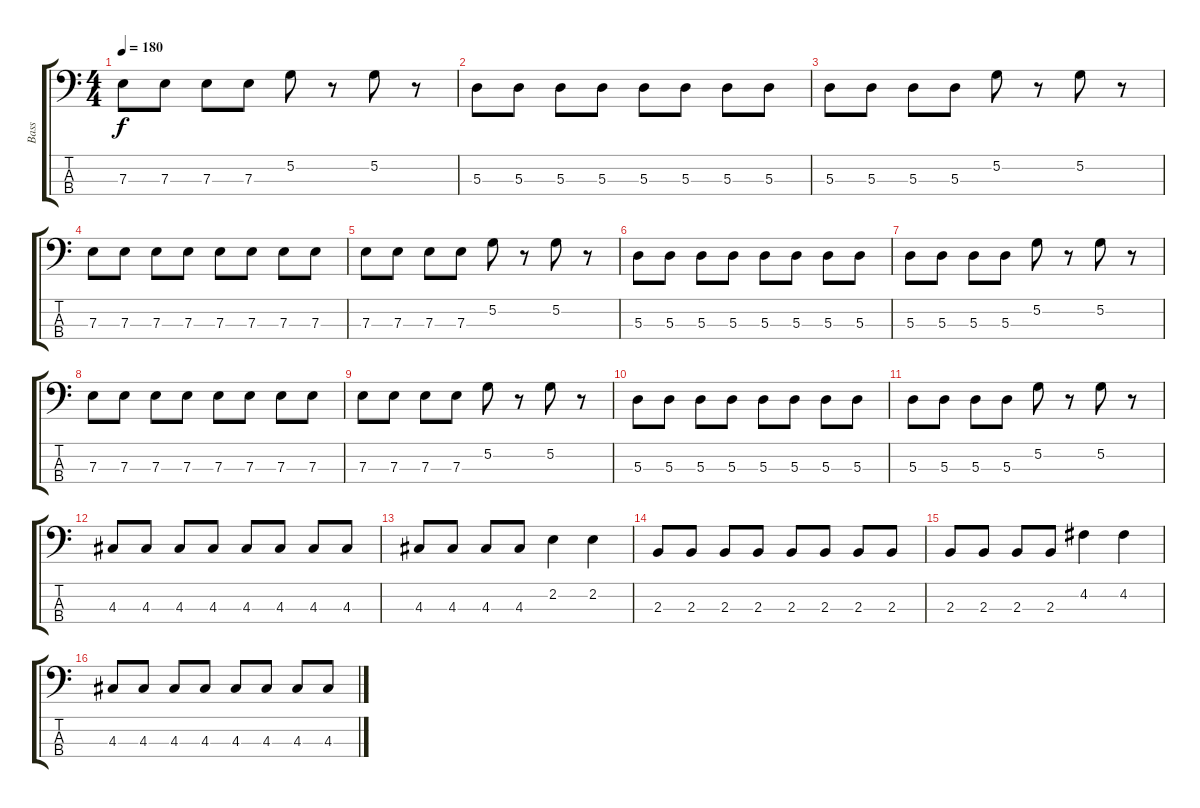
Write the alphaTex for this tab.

\track ("Bass" "Bass") {instrument electricbasspick}
\staff {score tabs}
\tuning (G2 D2 A1 E1) {hide}
\ts (4 4)
\tempo 180
\clef f4
\ks c
7.3.8{dy f} 7.3.8 7.3.8 7.3.8 5.2.8 r.8 5.2.8 r.8 |
5.3.8 5.3.8 5.3.8 5.3.8 5.3.8 5.3.8 5.3.8 5.3.8 |
5.3.8 5.3.8 5.3.8 5.3.8 5.2.8 r.8 5.2.8 r.8 |
7.3.8 7.3.8 7.3.8 7.3.8 7.3.8 7.3.8 7.3.8 7.3.8 |
7.3.8 7.3.8 7.3.8 7.3.8 5.2.8 r.8 5.2.8 r.8 |
5.3.8 5.3.8 5.3.8 5.3.8 5.3.8 5.3.8 5.3.8 5.3.8 |
5.3.8 5.3.8 5.3.8 5.3.8 5.2.8 r.8 5.2.8 r.8 |
7.3.8 7.3.8 7.3.8 7.3.8 7.3.8 7.3.8 7.3.8 7.3.8 |
7.3.8 7.3.8 7.3.8 7.3.8 5.2.8 r.8 5.2.8 r.8 |
5.3.8 5.3.8 5.3.8 5.3.8 5.3.8 5.3.8 5.3.8 5.3.8 |
5.3.8 5.3.8 5.3.8 5.3.8 5.2.8 r.8 5.2.8 r.8 |
4.3.8 4.3.8 4.3.8 4.3.8 4.3.8 4.3.8 4.3.8 4.3.8 |
4.3.8 4.3.8 4.3.8 4.3.8 2.2.4 2.2.4 |
2.3.8 2.3.8 2.3.8 2.3.8 2.3.8 2.3.8 2.3.8 2.3.8 |
2.3.8 2.3.8 2.3.8 2.3.8 4.2.4 4.2.4 |
4.3.8 4.3.8 4.3.8 4.3.8 4.3.8 4.3.8 4.3.8 4.3.8
